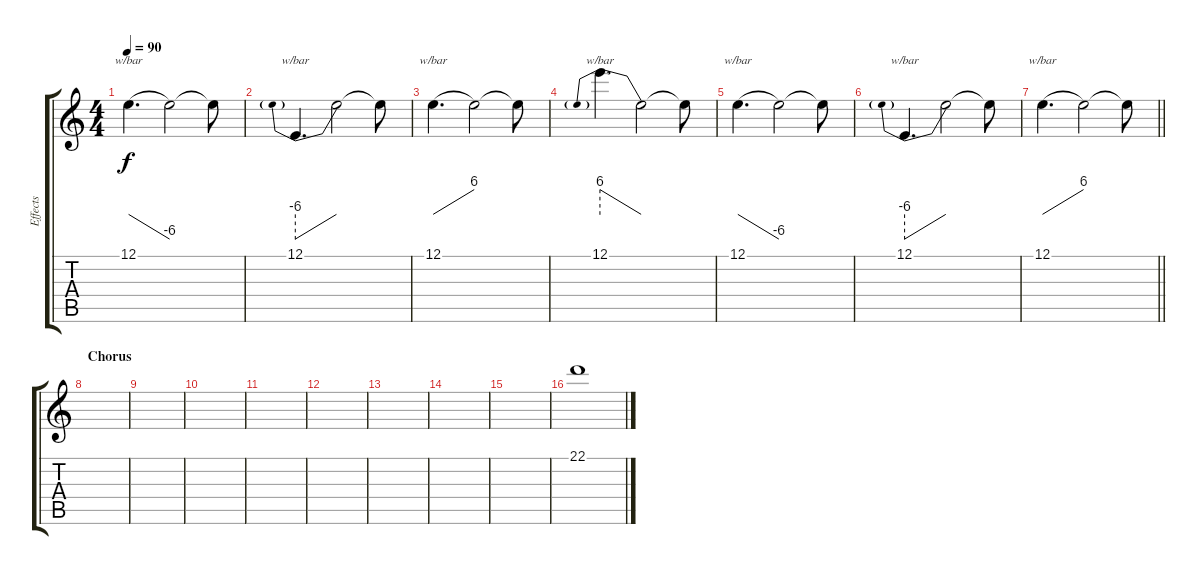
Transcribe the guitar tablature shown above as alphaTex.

\track ("Effects" "Effects") {instrument seashore}
\staff {score tabs}
\tuning (E4 B3 G3 D3 A2 E2) {hide}
\ts (4 4)
\tempo 90
\clef g2
\ks c
12.1.4{d tbe (dive default 0 0 60 -24) dy f} 12.1{t}.2 12.1{t}.8 |
12.1.4{d tbe (predivedive default 0 -24 60 0)} 12.1{t}.2 12.1{t}.8 |
12.1.4{d tbe (dive default 0 0 60 24)} 12.1{t}.2 12.1{t}.8 |
12.1.4{d tbe (predivedive default 0 24 60 0)} 12.1{t}.2 12.1{t}.8 |
12.1.4{d tbe (dive default 0 0 60 -24)} 12.1{t}.2 12.1{t}.8 |
12.1.4{d tbe (predivedive default 0 -24 60 0)} 12.1{t}.2 12.1{t}.8 |
\barLineRight lightlight
12.1.4{d tbe (dive default 0 0 60 24)} 12.1{t}.2 12.1{t}.8 |
\section ("" "Chorus")
|
|
|
|
|
|
|
|
22.1.1{volume 13 instrument pad2warm}
